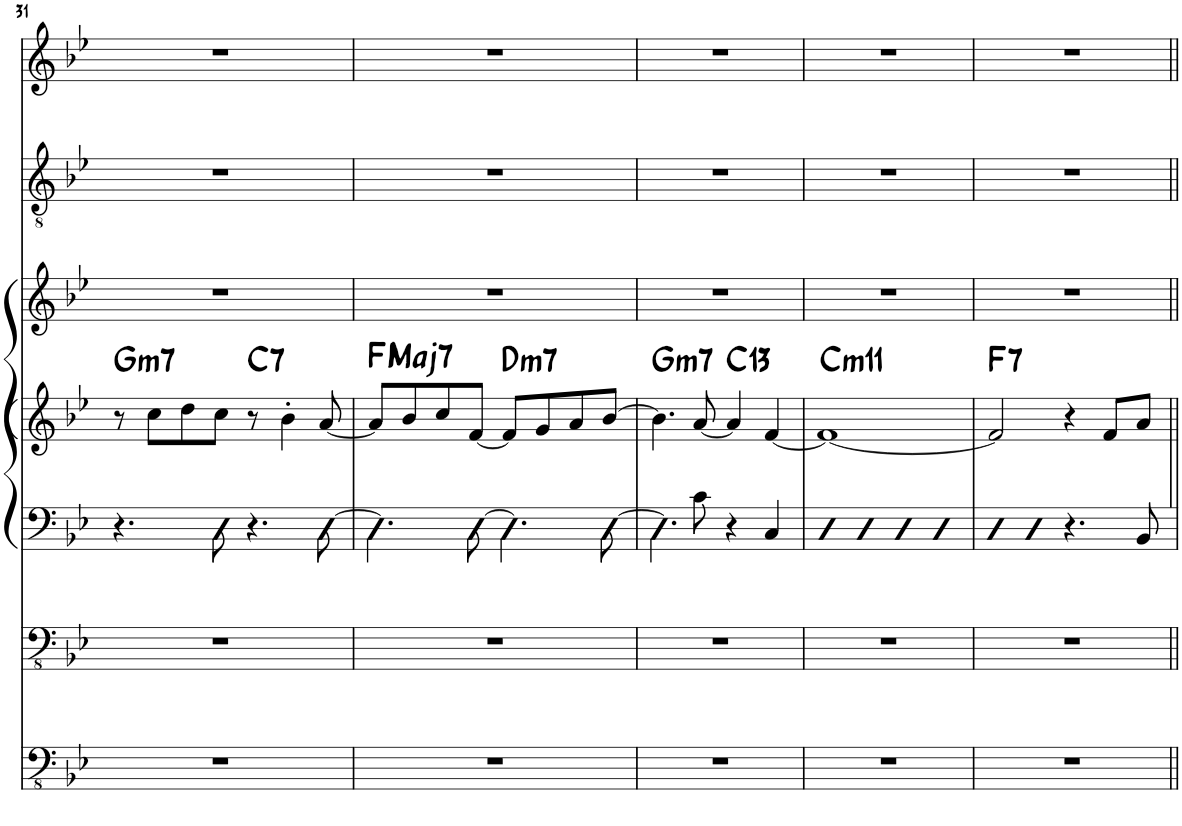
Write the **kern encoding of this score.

**kern	**kern	**harte
*part1	*part1	*part1
*staff2	*staff1	*
*I"Piano	*	*
*I'Pno	*	*
!!LO:PB:g=z
*clefF4	*clefG2	*
*k[b-e-]	*k[b-e-]	*
*M4/4	*M4/4	*
=31	=31	=31
!	!	!LO:H:kt=m7
4.r	8r	G:min7
.	8cc\L	.
.	8dd\	.
8D\	8cc\J	.
!	!	!LO:H:kt=7
4.r	8r	C:7
.	4b-'\	.
[8D\	[8a/	.
=32	=32	=32
!	!	!LO:H:kt=Maj7
4.D\]	8a/L]	F:maj7
.	8b-/	.
.	8cc/	.
[8D\	[8f/J	.
!	!	!LO:H:kt=m7
4.D\]	8f/L]	D:min7
.	8g/	.
.	8a/	.
[8D\	[8b-/J	.
=33	=33	=33
!	!	!LO:H:kt=m7
4.D\]	4.b-\]	G:min7
8c\	[8a/	.
!	!	!LO:H:kt=13
4r	4a/]	C:9(11,13)
4C/	[4f/	.
=34	=34	=34
!	!	!LO:H:kt=m11
4D	1f_	C:min9(11)
4D	.	.
4D	.	.
4D	.	.
=35	=35	=35
!	!	!LO:H:kt=7
4D	2f/]	F:7
4D	.	.
4.r	4r	.
.	8f/L	.
8BB-/	8a/J	.
=||	=||	=||
*-	*-	*-
